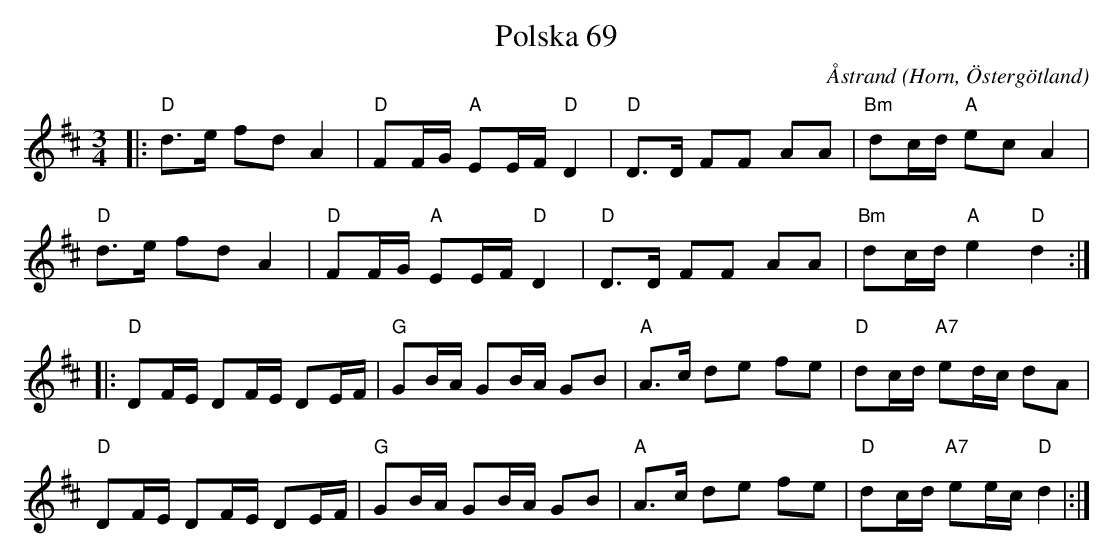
X:1
T:Polska 69
C:Åstrand
O:Horn, Östergötland
M:3/4
L:1/8
K:D
V:1
|:"D"d>e fd A2|"D"FF/G/"A" EE/F/ "D"D2|"D"D>D FF AA|"Bm"dc/d/ "A"ec A2|
"D"d>e fd A2|"D"FF/G/"A" EE/F/ "D"D2|"D"D>D FF AA|"Bm"dc/d/ "A"e2 "D" d2:|
|:"D"DF/E/ DF/E/ DE/F/|"G"GB/A/ GB/A/ GB|"A"A>c de fe|"D"dc/d/ "A7"ed/c/ dA|
"D"DF/E/ DF/E/ DE/F/|"G"GB/A/ GB/A/ GB|"A"A>c de fe|"D"dc/d/ "A7"ee/c/ "D" d2|:|]
